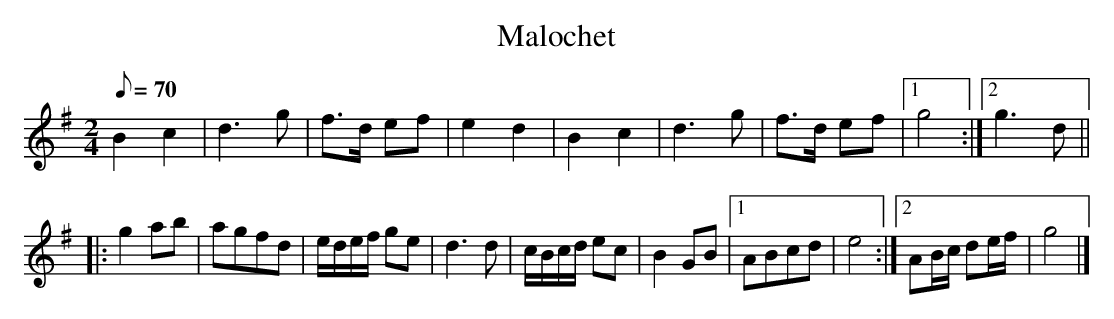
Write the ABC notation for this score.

X:1
T:Malochet
M:2/4
L:1/8
Q:70
K:G
B2c2 | d3 g | f>d ef | e2 d2 |\
B2c2 | d3g | f>d ef |1 g4 :|2 g3d ||
|:\
g2 ab | agfd | e/2d/2e/2f/2 ge | d3d |\
c/2B/2c/2d/2 ec | B2GB |1 ABcd | e4 :|2 AB/2c/2 de/2f/2 | g4 |]
